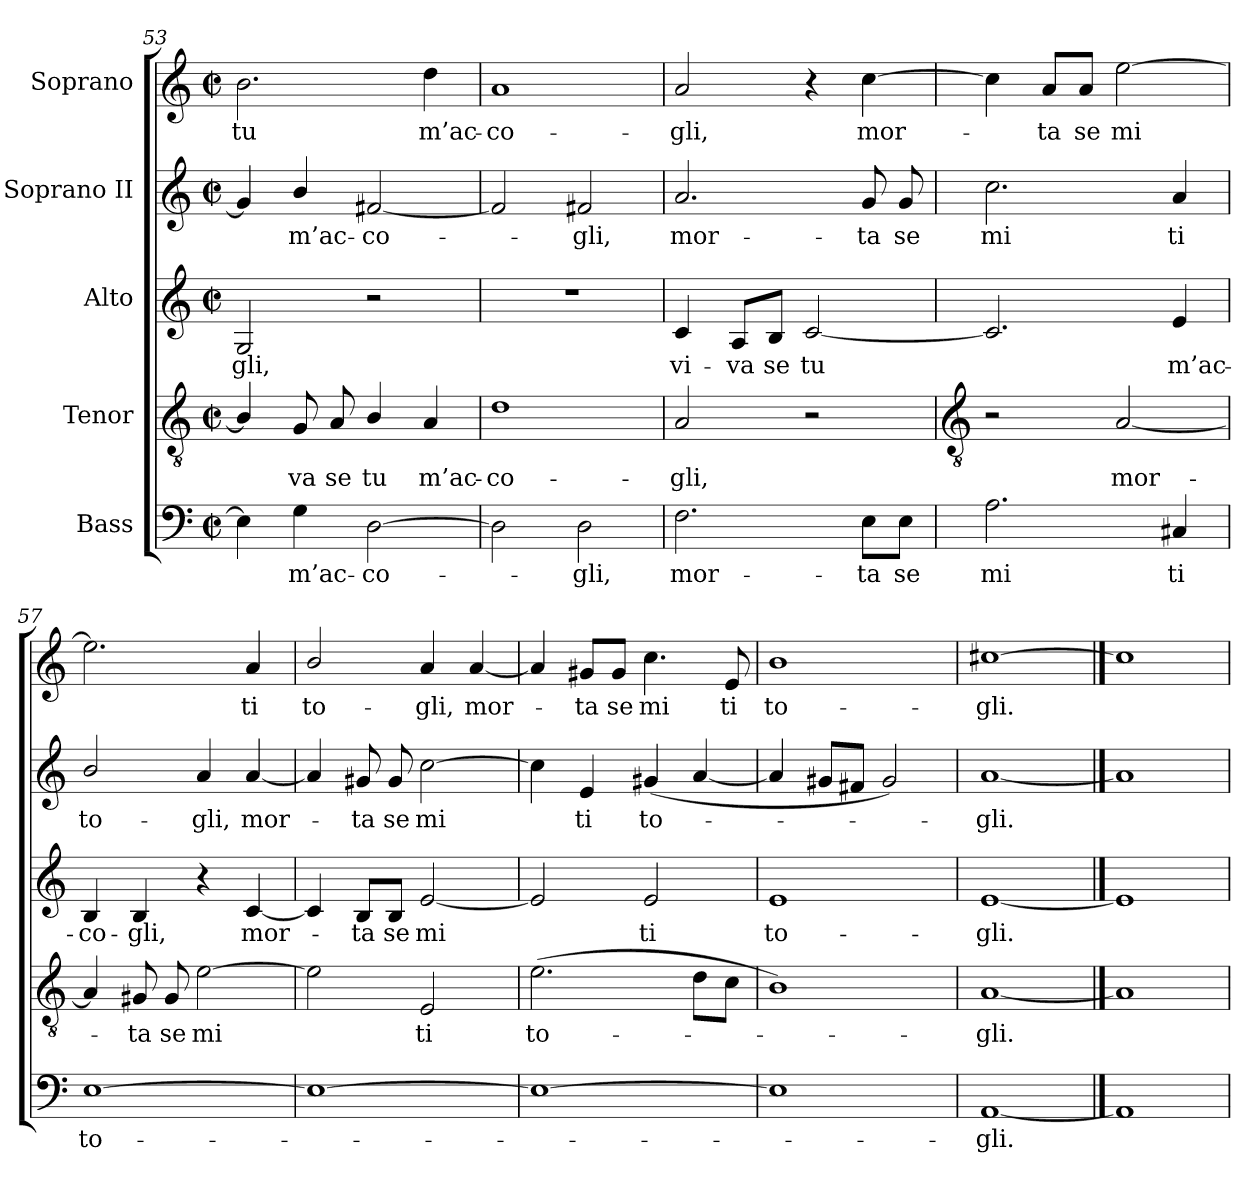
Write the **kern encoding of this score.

**kern	**text	**kern	**text	**kern	**text	**kern	**text	**kern	**text
*part5	*part5	*part4	*part4	*part3	*part3	*part2	*part2	*part1	*part1
*staff5	*staff5	*staff4	*staff4	*staff3	*staff3	*staff2	*staff2	*staff1	*staff1
*I"Bass	*	*I"Tenor	*	*I"Alto	*	*I"Soprano II	*	*I"Soprano	*
*clefF4	*	*clefGv2	*	*clefG2	*	*clefG2	*	*clefG2	*
*k[]	*	*k[]	*	*k[]	*	*k[]	*	*k[]	*
*C:	*	*C:	*	*C:	*	*C:	*	*C:	*
*M2/2	*	*M2/2	*	*M2/2	*	*M2/2	*	*M2/2	*
*met(c|)	*	*met(c|)	*	*met(c|)	*	*met(c|)	*	*met(c|)	*
=53	=53	=53	=53	=53	=53	=53	=53	=53	=53
!	!	!	!	!	!LO:LY:b	!	!	!	!LO:LY:b
4E]	.	4B/]	.	2G	gli,	4g]	.	2.b	tu
!	!LO:LY:b	!	!LO:LY:b	!	!	!	!LO:LY:b	!	!
4G	m’ac-	8G	va	.	.	4b/	m’ac-	.	.
!	!	!	!LO:LY:b	!	!	!	!	!	!
.	.	8A	se	.	.	.	.	.	.
!	!LO:LY:b	!	!LO:LY:b	!	!	!	!LO:LY:b	!	!
[2D	-co-	4B/	tu	2r	.	[2f#X	-co-	.	.
!	!	!	!LO:LY:b	!	!	!	!	!	!LO:LY:b
.	.	4A	m’ac-	.	.	.	.	4dd	m’ac-
=54	=54	=54	=54	=54	=54	=54	=54	=54	=54
!	!	!	!LO:LY:b	!	!	!	!	!	!LO:LY:b
2D]	.	1d	-co-	1r	.	2f#]	.	1a	-co-
!	!LO:LY:b	!	!	!	!	!	!LO:LY:b	!	!
2D	gli,	.	.	.	.	2f#	gli,	.	.
=55	=55	=55	=55	=55	=55	=55	=55	=55	=55
!	!LO:LY:b	!	!LO:LY:b	!	!LO:LY:b	!	!LO:LY:b	!	!LO:LY:b
2.F	mor-	2A	-gli,	4c	vi-	2.a	mor-	2a	-gli,
!	!	!	!	!	!LO:LY:b	!	!	!	!
.	.	.	.	8A/L	-va	.	.	.	.
!	!	!	!	!	!LO:LY:b	!	!	!	!
.	.	.	.	8B/J	se	.	.	.	.
!	!	!	!	!	!LO:LY:b	!	!	!	!
.	.	2r	.	[2c	tu	.	.	4r	.
!	!LO:LY:b	!	!	!	!	!	!LO:LY:b	!	!LO:LY:b
8E\L	-ta	.	.	.	.	8g	-ta	[4cc	mor-
!	!LO:LY:b	!	!	!	!	!	!LO:LY:b	!	!
8E\J	se	.	.	.	.	8g	se	.	.
!!LO:LB:g=z
=56	=56	=56	=56	=56	=56	=56	=56	=56	=56
*	*	*clefGv2	*	*	*	*	*	*	*
!	!LO:LY:b	!	!	!	!	!	!LO:LY:b	!	!
2.A	mi	2r	.	2.c]	.	2.cc	mi	4cc]	.
!	!	!	!	!	!	!	!	!	!LO:LY:b
.	.	.	.	.	.	.	.	8a/L	-ta
!	!	!	!	!	!	!	!	!	!LO:LY:b
.	.	.	.	.	.	.	.	8a/J	se
!	!	!	!LO:LY:b	!	!	!	!	!	!LO:LY:b
.	.	[2A	mor-	.	.	.	.	[2ee	mi
!	!LO:LY:b	!	!	!	!LO:LY:b	!	!LO:LY:b	!	!
4C#X	ti	.	.	4e	m’ac-	4a	ti	.	.
=57	=57	=57	=57	=57	=57	=57	=57	=57	=57
!	!LO:LY:b	!	!	!	!LO:LY:b	!	!LO:LY:b	!	!
[1E	to-	4A]	.	4B	-co-	2b/	to-	2.ee]	.
!	!	!	!LO:LY:b	!	!LO:LY:b	!	!	!	!
.	.	8G#X	ta	4B	-gli,	.	.	.	.
!	!	!	!LO:LY:b	!	!	!	!	!	!
.	.	8G#	se	.	.	.	.	.	.
!	!	!	!LO:LY:b	!	!	!	!LO:LY:b	!	!
.	.	[2e	mi	4r	.	4a	-gli,	.	.
!	!	!	!	!	!LO:LY:b	!	!LO:LY:b	!	!LO:LY:b
.	.	.	.	[4c	mor-	[4a	mor-	4a	ti
=58	=58	=58	=58	=58	=58	=58	=58	=58	=58
!	!	!	!	!	!	!	!	!	!LO:LY:b
1E_	.	2e]	.	4c]	.	4a]	.	2b/	to-
!	!	!	!	!	!LO:LY:b	!	!LO:LY:b	!	!
.	.	.	.	8B/L	ta	8g#X	ta	.	.
!	!	!	!	!	!LO:LY:b	!	!LO:LY:b	!	!
.	.	.	.	8B/J	se	8g#	se	.	.
!	!	!	!LO:LY:b	!	!LO:LY:b	!	!LO:LY:b	!	!LO:LY:b
.	.	2E	ti	[2e	mi	[2cc	mi	4a	-gli,
!	!	!	!	!	!	!	!	!	!LO:LY:b
.	.	.	.	.	.	.	.	[4a	mor-
=59	=59	=59	=59	=59	=59	=59	=59	=59	=59
!	!	!	!LO:LY:b	!	!	!	!	!	!
1E_	.	(>2.e	to-	2e]	.	4cc]	.	4a]	.
!	!	!	!	!	!	!	!LO:LY:b	!	!LO:LY:b
.	.	.	.	.	.	4e	ti	8g#X/L	ta
!	!	!	!	!	!	!	!	!	!LO:LY:b
.	.	.	.	.	.	.	.	8g#/J	se
!	!	!	!	!	!LO:LY:b	!	!LO:LY:b	!	!LO:LY:b
.	.	.	.	2e	ti	(<4g#X	to-	4.cc	mi
.	.	8dL	.	.	.	[4a	.	.	.
!	!	!	!	!	!	!	!	!	!LO:LY:b
.	.	8cJ	.	.	.	.	.	8e	ti
=60	=60	=60	=60	=60	=60	=60	=60	=60	=60
!	!	!	!	!	!LO:LY:b	!	!	!	!LO:LY:b
1E]	.	1B)	.	1e	to-	4a]	.	1b	to-
.	.	.	.	.	.	8g#XL	.	.	.
.	.	.	.	.	.	8f#XJ	.	.	.
.	.	.	.	.	.	2g#)	.	.	.
=61	=61	=61	=61	=61	=61	=61	=61	=61	=61
!	!LO:LY:b	!	!LO:LY:b	!	!LO:LY:b	!	!LO:LY:b	!	!LO:LY:b
[1AA	gli.	[1A	gli.	[1e	-gli.	[1a	gli.	[1cc#X	-gli.
==62	==62	==62	==62	==62	==62	==62	==62	==62	==62
1AA]	.	1A]	.	1e]	.	1a]	.	1cc#]	.
=	=	=	=	=	=	=	=	=	=
*-	*-	*-	*-	*-	*-	*-	*-	*-	*-
